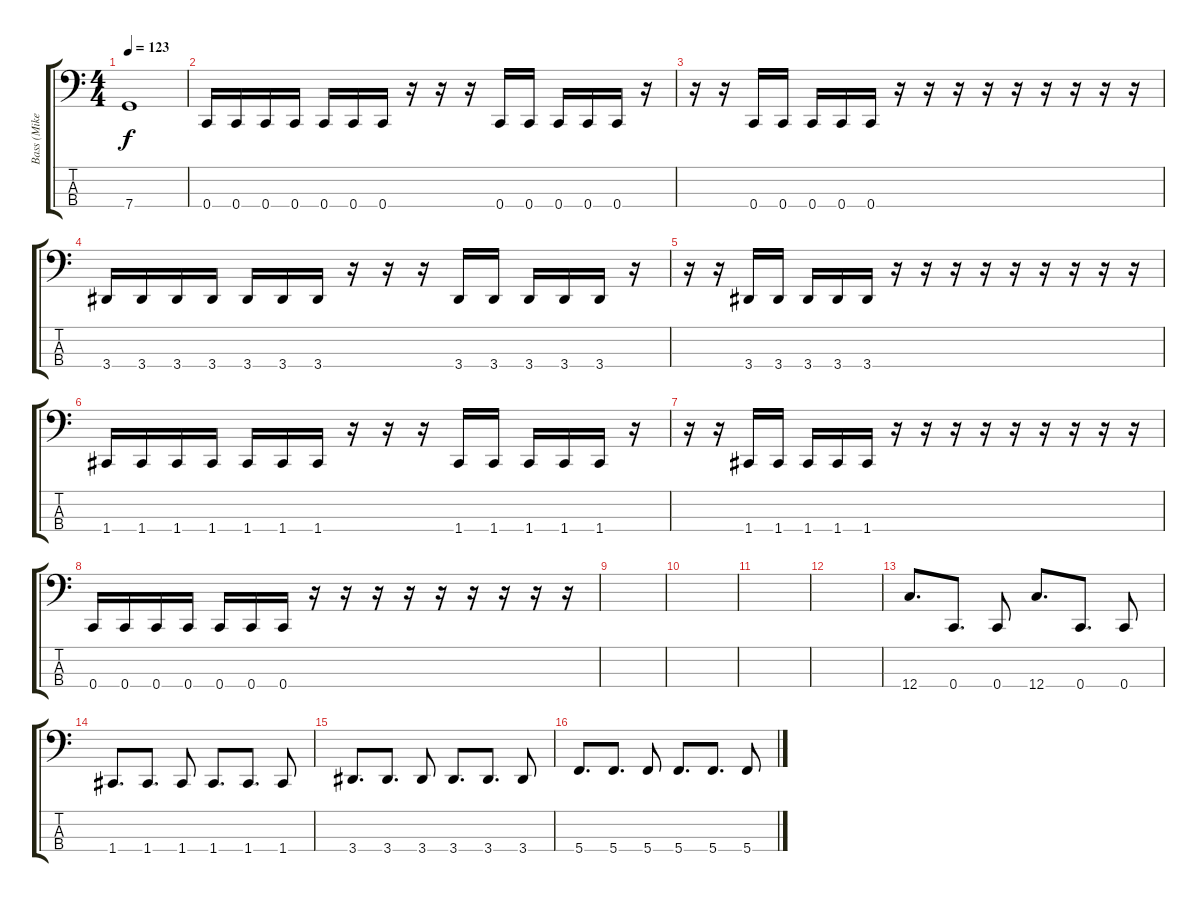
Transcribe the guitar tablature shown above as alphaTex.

\track ("Bass (Mike)" "Bass (Mike") {instrument electricbassfinger}
\staff {score tabs}
\tuning (F2 C2 G1 C1) {hide}
\ts (4 4)
\tempo 123
\clef f4
\ks c
7.4.1{dy f} |
0.4.16 0.4.16 0.4.16 0.4.16 0.4.16 0.4.16 0.4.16 r.16 r.16 r.16 0.4.16 0.4.16 0.4.16 0.4.16 0.4.16 r.16 |
r.16 r.16 0.4.16 0.4.16 0.4.16 0.4.16 0.4.16 r.16 r.16 r.16 r.16 r.16 r.16 r.16 r.16 r.16 |
3.4.16 3.4.16 3.4.16 3.4.16 3.4.16 3.4.16 3.4.16 r.16 r.16 r.16 3.4.16 3.4.16 3.4.16 3.4.16 3.4.16 r.16 |
r.16 r.16 3.4.16 3.4.16 3.4.16 3.4.16 3.4.16 r.16 r.16 r.16 r.16 r.16 r.16 r.16 r.16 r.16 |
1.4.16 1.4.16 1.4.16 1.4.16 1.4.16 1.4.16 1.4.16 r.16 r.16 r.16 1.4.16 1.4.16 1.4.16 1.4.16 1.4.16 r.16 |
r.16 r.16 1.4.16 1.4.16 1.4.16 1.4.16 1.4.16 r.16 r.16 r.16 r.16 r.16 r.16 r.16 r.16 r.16 |
0.4.16 0.4.16 0.4.16 0.4.16 0.4.16 0.4.16 0.4.16 r.16 r.16 r.16 r.16 r.16 r.16 r.16 r.16 r.16 |
|
|
|
|
12.4.8{d} 0.4.8{d} 0.4.8 12.4.8{d} 0.4.8{d} 0.4.8 |
1.4.8{d} 1.4.8{d} 1.4.8 1.4.8{d} 1.4.8{d} 1.4.8 |
3.4.8{d} 3.4.8{d} 3.4.8 3.4.8{d} 3.4.8{d} 3.4.8 |
5.4.8{d} 5.4.8{d} 5.4.8 5.4.8{d} 5.4.8{d} 5.4.8
